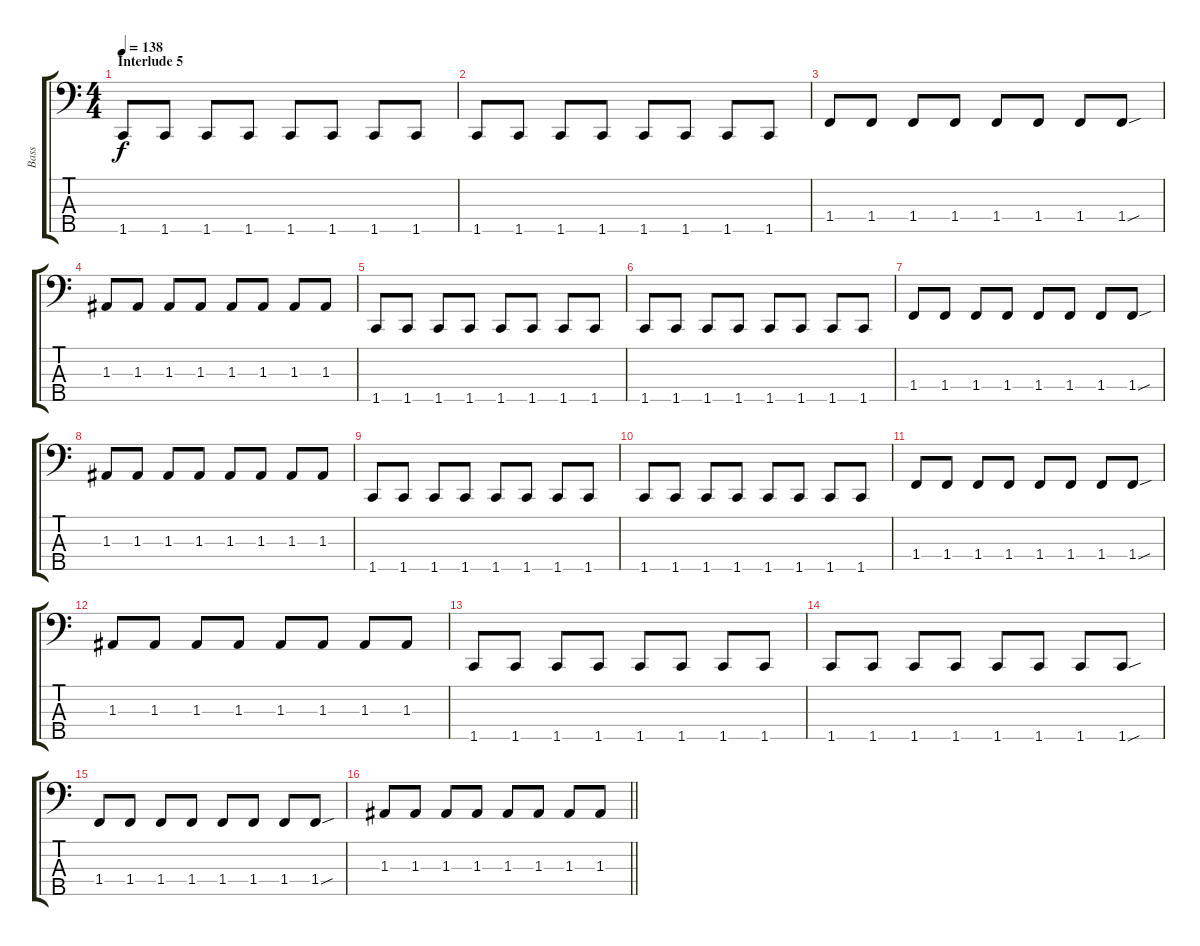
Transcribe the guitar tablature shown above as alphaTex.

\track ("Bass" "Bass") {instrument electricbassfinger}
\staff {score tabs}
\tuning (G2 D2 A1 E1 B0) {hide}
\ts (4 4)
\section ("" "Interlude 5")
\tempo 138
\clef f4
\ks c
1.5.8{dy f} 1.5.8 1.5.8 1.5.8 1.5.8 1.5.8 1.5.8 1.5.8 |
1.5.8 1.5.8 1.5.8 1.5.8 1.5.8 1.5.8 1.5.8 1.5.8 |
1.4.8 1.4.8 1.4.8 1.4.8 1.4.8 1.4.8 1.4.8 1.4{sou}.8 |
1.3.8 1.3.8 1.3.8 1.3.8 1.3.8 1.3.8 1.3.8 1.3.8 |
1.5.8 1.5.8 1.5.8 1.5.8 1.5.8 1.5.8 1.5.8 1.5.8 |
1.5.8 1.5.8 1.5.8 1.5.8 1.5.8 1.5.8 1.5.8 1.5.8 |
1.4.8 1.4.8 1.4.8 1.4.8 1.4.8 1.4.8 1.4.8 1.4{sou}.8 |
1.3.8 1.3.8 1.3.8 1.3.8 1.3.8 1.3.8 1.3.8 1.3.8 |
1.5.8 1.5.8 1.5.8 1.5.8 1.5.8 1.5.8 1.5.8 1.5.8 |
1.5.8 1.5.8 1.5.8 1.5.8 1.5.8 1.5.8 1.5.8 1.5.8 |
1.4.8 1.4.8 1.4.8 1.4.8 1.4.8 1.4.8 1.4.8 1.4{sou}.8 |
1.3.8 1.3.8 1.3.8 1.3.8 1.3.8 1.3.8 1.3.8 1.3.8 |
1.5.8 1.5.8 1.5.8 1.5.8 1.5.8 1.5.8 1.5.8 1.5.8 |
1.5.8 1.5.8 1.5.8 1.5.8 1.5.8 1.5.8 1.5.8 1.5{sou}.8 |
1.4.8 1.4.8 1.4.8 1.4.8 1.4.8 1.4.8 1.4.8 1.4{sou}.8 |
\barLineRight lightlight
1.3.8 1.3.8 1.3.8 1.3.8 1.3.8 1.3.8 1.3.8 1.3.8
